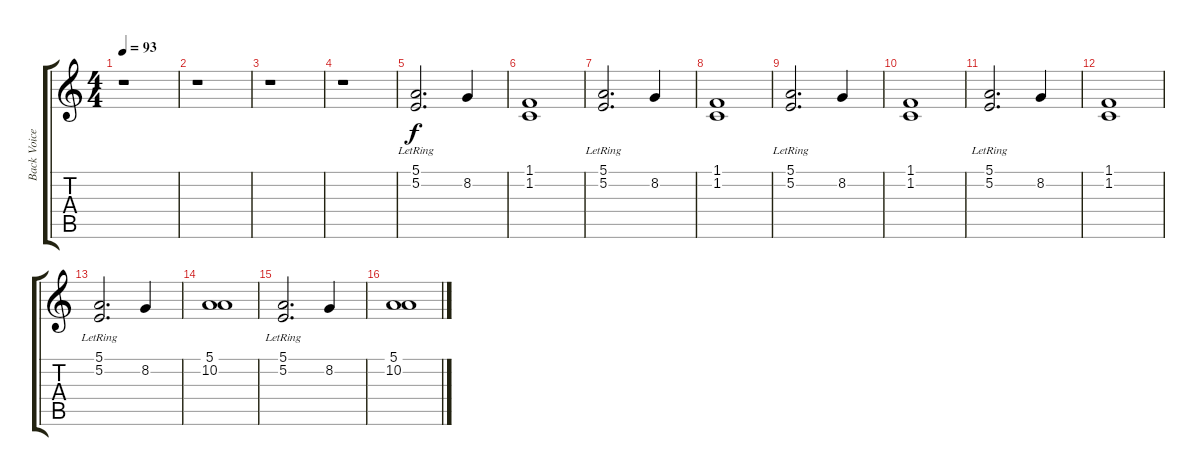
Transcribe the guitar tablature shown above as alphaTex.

\track ("Back Voice" "Back Voice") {instrument voiceoohs}
\staff {score tabs}
\tuning (E4 B3 G3 D3 A2 E2) {hide}
\ts (4 4)
\tempo 93
\clef g2
\ks c
r.1{dy f} |
r.1 |
r.1 |
r.1 |
(5.1{lr} 5.2).2{d} 8.2.4 |
(1.1 1.2).1 |
(5.1{lr} 5.2).2{d} 8.2.4 |
(1.1 1.2).1 |
(5.1{lr} 5.2).2{d} 8.2.4 |
(1.1 1.2).1 |
(5.1{lr} 5.2).2{d} 8.2.4 |
(1.1 1.2).1 |
(5.1{lr} 5.2).2{d} 8.2.4 |
(5.1 10.2).1 |
(5.1{lr} 5.2).2{d} 8.2.4 |
(5.1 10.2).1
